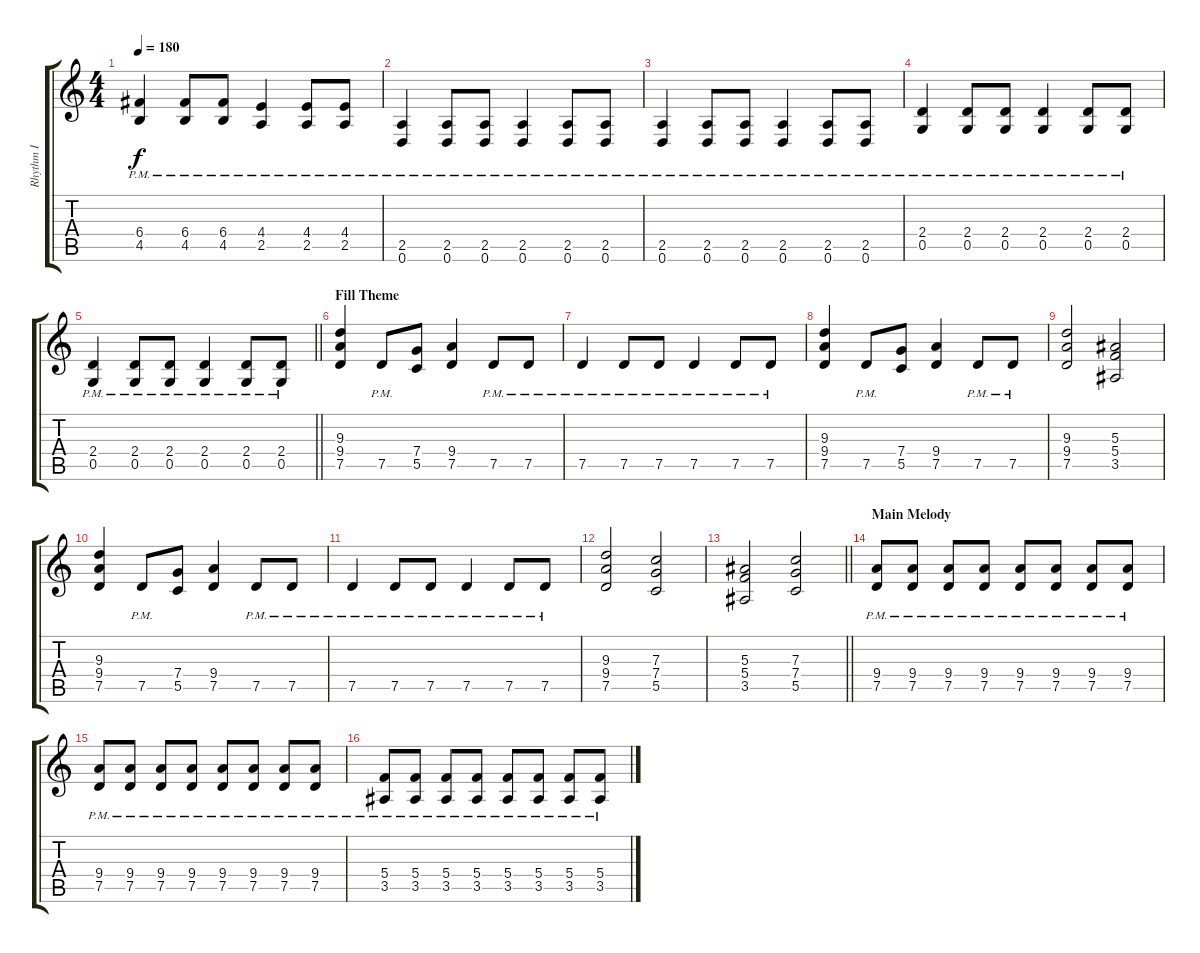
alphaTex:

\track ("Rhythm I" "Rhythm I") {instrument electricguitarmuted}
\staff {score tabs}
\tuning (D4 A3 F3 C3 G2 D2) {hide}
\ts (4 4)
\tempo 180
\clef g2
\ks c
(6.4{pm} 4.5{pm}).4{dy f} (6.4{pm} 4.5{pm}).8 (6.4{pm} 4.5{pm}).8 (4.4{pm} 2.5{pm}).4 (4.4{pm} 2.5{pm}).8 (4.4{pm} 2.5{pm}).8 |
(2.5{pm} 0.6{pm}).4 (2.5{pm} 0.6{pm}).8 (2.5{pm} 0.6{pm}).8 (2.5{pm} 0.6{pm}).4 (2.5{pm} 0.6{pm}).8 (2.5{pm} 0.6{pm}).8 |
(2.5{pm} 0.6{pm}).4 (2.5{pm} 0.6{pm}).8 (2.5{pm} 0.6{pm}).8 (2.5{pm} 0.6{pm}).4 (2.5{pm} 0.6{pm}).8 (2.5{pm} 0.6{pm}).8 |
(2.4{pm} 0.5{pm}).4 (2.4{pm} 0.5{pm}).8 (2.4{pm} 0.5{pm}).8 (2.4{pm} 0.5{pm}).4 (2.4{pm} 0.5{pm}).8 (2.4{pm} 0.5{pm}).8 |
\barLineRight lightlight
(2.4{pm} 0.5{pm}).4 (2.4{pm} 0.5{pm}).8 (2.4{pm} 0.5{pm}).8 (2.4{pm} 0.5{pm}).4 (2.4{pm} 0.5{pm}).8 (2.4{pm} 0.5{pm}).8 |
\section ("" "Fill Theme")
(9.3 9.4 7.5).4 7.5{pm}.8 (7.4 5.5).8 (9.4 7.5).4 7.5{pm}.8 7.5{pm}.8 |
7.5{pm}.4 7.5{pm}.8 7.5{pm}.8 7.5{pm}.4 7.5{pm}.8 7.5{pm}.8 |
(9.3 9.4 7.5).4 7.5{pm}.8 (7.4 5.5).8 (9.4 7.5).4 7.5{pm}.8 7.5{pm}.8 |
(9.3 9.4 7.5).2 (5.3 5.4 3.5).2 |
(9.3 9.4 7.5).4 7.5{pm}.8 (7.4 5.5).8 (9.4 7.5).4 7.5{pm}.8 7.5{pm}.8 |
7.5{pm}.4 7.5{pm}.8 7.5{pm}.8 7.5{pm}.4 7.5{pm}.8 7.5{pm}.8 |
(9.3 9.4 7.5).2 (7.3 7.4 5.5).2 |
\barLineRight lightlight
(5.3 5.4 3.5).2 (7.3 7.4 5.5).2 |
\section ("" "Main Melody")
(9.4{pm} 7.5{pm}).8 (9.4{pm} 7.5{pm}).8 (9.4{pm} 7.5{pm}).8 (9.4{pm} 7.5{pm}).8 (9.4{pm} 7.5{pm}).8 (9.4{pm} 7.5{pm}).8 (9.4{pm} 7.5{pm}).8 (9.4{pm} 7.5{pm}).8 |
(9.4{pm} 7.5{pm}).8 (9.4{pm} 7.5{pm}).8 (9.4{pm} 7.5{pm}).8 (9.4{pm} 7.5{pm}).8 (9.4{pm} 7.5{pm}).8 (9.4{pm} 7.5{pm}).8 (9.4{pm} 7.5{pm}).8 (9.4{pm} 7.5{pm}).8 |
(5.4{pm} 3.5{pm}).8 (5.4{pm} 3.5{pm}).8 (5.4{pm} 3.5{pm}).8 (5.4{pm} 3.5{pm}).8 (5.4{pm} 3.5{pm}).8 (5.4{pm} 3.5{pm}).8 (5.4{pm} 3.5{pm}).8 (5.4{pm} 3.5{pm}).8
